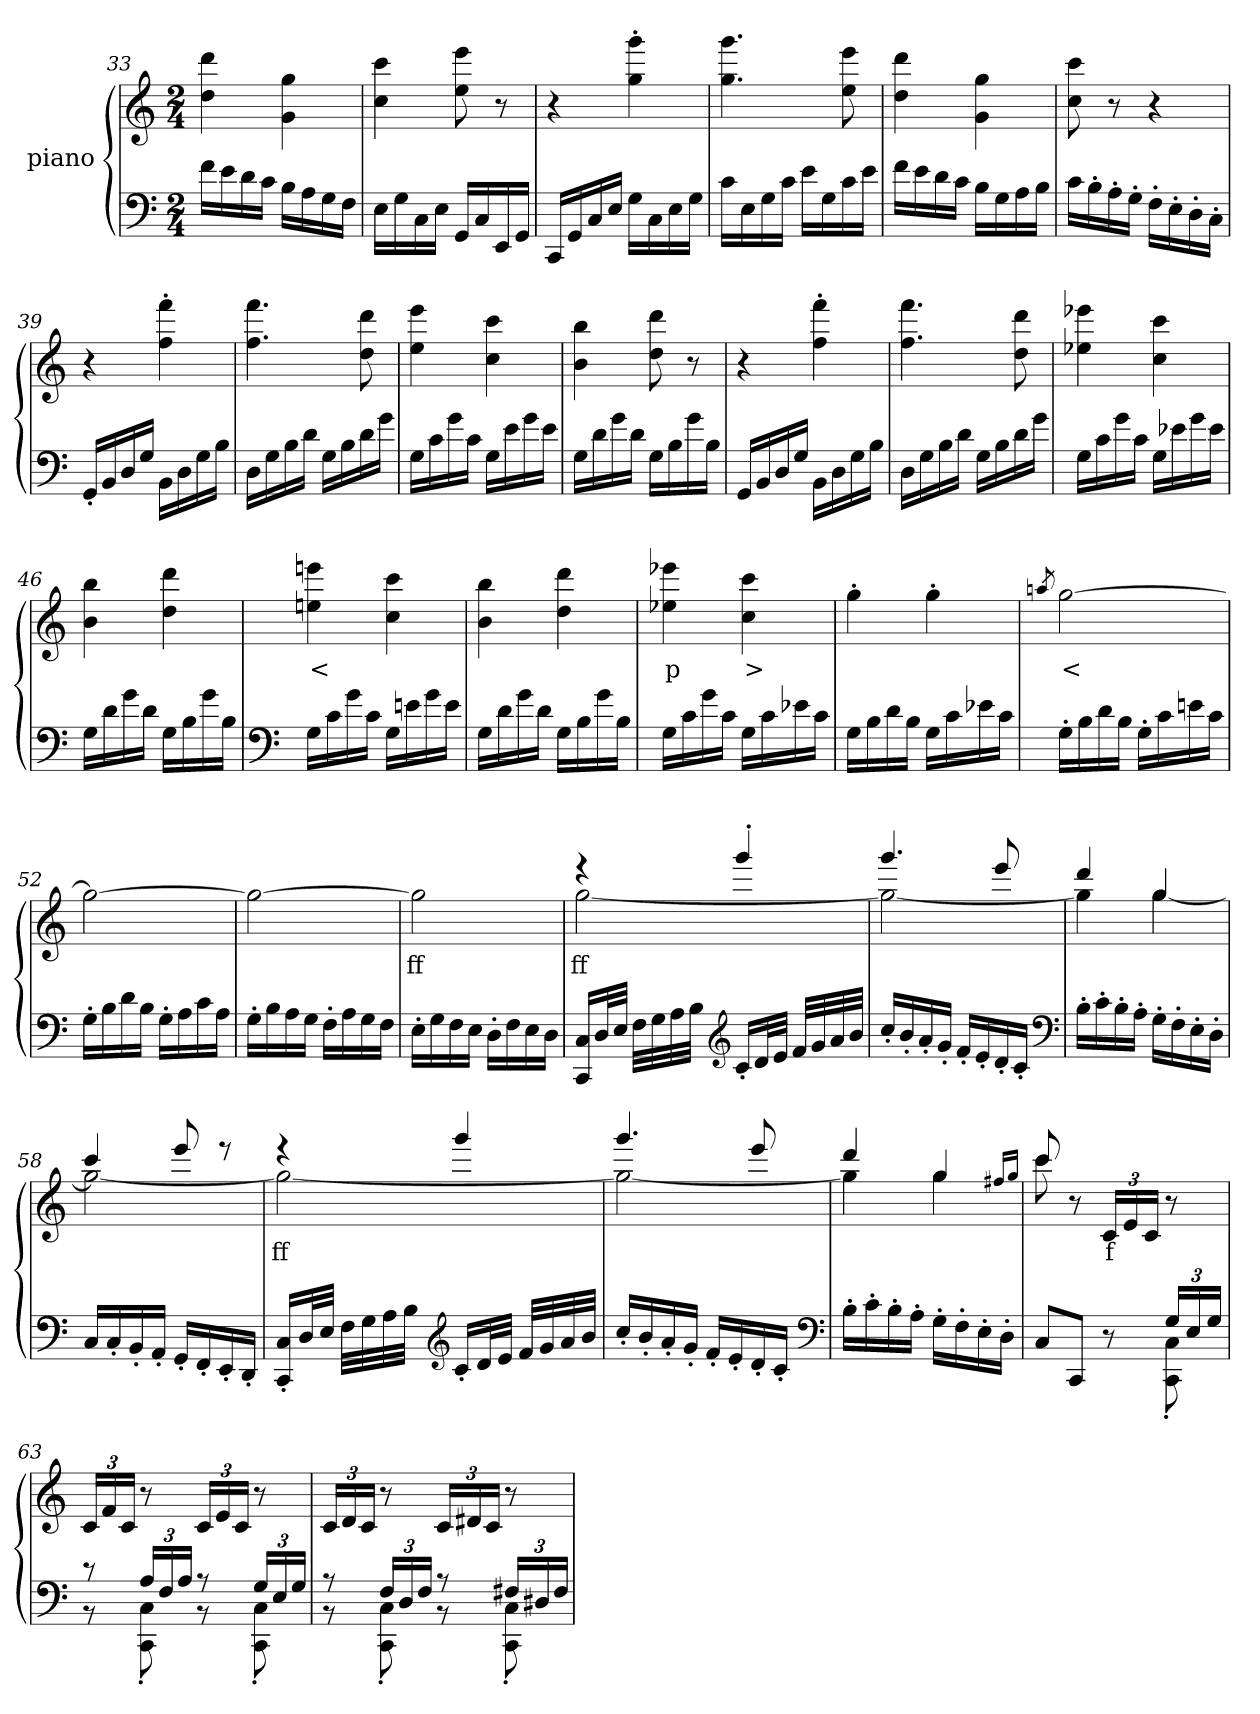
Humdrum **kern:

**kern	**kern	**text
*part2	*part1	*part1
*staff2	*staff1	*staff1
*	*I"piano	*
*clefF4	*clefG2	*
*k[]	*k[]	*
*C:	*C:	*
*M2/4	*M2/4	*
=33	=33	=33
16fLL	4dd 4ddd	.
16e	.	.
16d	.	.
16cJJ	.	.
16BLL	4g 4gg	.
16A	.	.
16G	.	.
16FJJ	.	.
=34	=34	=34
16ELL	4cc 4ccc	.
16G	.	.
16C	.	.
16EJJ	.	.
16GGLL	8ee 8eee	.
16C	.	.
16EE	8r	.
16GGJJ	.	.
=35	=35	=35
16CCLL	4r	.
16GG	.	.
16C	.	.
16EJJ	.	.
16GLL	4gg'> 4ggg'>	.
16C	.	.
16E	.	.
16GJJ	.	.
=36	=36	=36
16cLL	4.gg 4.ggg	.
16E	.	.
16G	.	.
16cJJ	.	.
16eLL	.	.
16G	.	.
16c	8ee 8eee	.
16eJJ	.	.
=37	=37	=37
16fLL	4dd 4ddd	.
16e	.	.
16d	.	.
16cJJ	.	.
16BLL	4g 4gg	.
16G	.	.
16A	.	.
16BJJ	.	.
=38	=38	=38
16cLL	8cc 8ccc	.
16B'>	.	.
16A'>	8r	.
16G'>JJ	.	.
16F'>LL	4r	.
16E'>	.	.
16D'>	.	.
16C'>JJ	.	.
=39	=39	=39
16GG'>LL	4r	.
16BB	.	.
16D	.	.
16GJJ	.	.
16BBLL	4ff'> 4fff'>	.
16D	.	.
16G	.	.
16BJJ	.	.
=40	=40	=40
16DLL	4.ff 4.fff	.
16G	.	.
16B	.	.
16dJJ	.	.
16GLL	.	.
16B	.	.
16d	8dd 8ddd	.
16gJJ	.	.
=41	=41	=41
16GLL	4ee 4eee	.
16c	.	.
16g	.	.
16cJJ	.	.
16GLL	4cc 4ccc	.
16e	.	.
16g	.	.
16eJJ	.	.
=42	=42	=42
16GLL	4b 4bb	.
16d	.	.
16g	.	.
16dJJ	.	.
16GLL	8dd 8ddd	.
16B	.	.
16g	8r	.
16BJJ	.	.
=43	=43	=43
16GGLL	4r	.
16BB	.	.
16D	.	.
16GJJ	.	.
16BBLL	4ff'> 4fff'>	.
16D	.	.
16G	.	.
16BJJ	.	.
=44	=44	=44
16DLL	4.ff 4.fff	.
16G	.	.
16B	.	.
16dJJ	.	.
16GLL	.	.
16B	.	.
16d	8dd 8ddd	.
16gJJ	.	.
=45	=45	=45
16GLL	4ee-X 4eee-X	.
16c	.	.
16g	.	.
16cJJ	.	.
16GLL	4cc 4ccc	.
16e-X	.	.
16g	.	.
16e-JJ	.	.
=46	=46	=46
16GLL	4b 4bb	.
16d	.	.
16g	.	.
16dJJ	.	.
16GLL	4dd 4ddd	.
16B	.	.
16g	.	.
16BJJ	.	.
=47	=47	=47
*clefF4	*	*
16GLL	4een 4eeen	<
16c	.	.
16g	.	.
16cJJ	.	.
16GLL	4cc 4ccc	.
16en	.	.
16g	.	.
16eJJ	.	.
=48	=48	=48
16GLL	4b 4bb	.
16d	.	.
16g	.	.
16dJJ	.	.
16GLL	4dd 4ddd	.
16B	.	.
16g	.	.
16BJJ	.	.
=49	=49	=49
16GLL	4ee-X 4eee-X	p
16c	.	.
16g	.	.
16cJJ	.	.
16GLL	4cc 4ccc	>
16c	.	.
16e-X	.	.
16cJJ	.	.
=50	=50	=50
16GLL	4gg'>	.
16B	.	.
16d	.	.
16BJJ	.	.
16GLL	4gg'>	.
16c	.	.
16e-X	.	.
16cJJ	.	.
=51	=51	=51
.	8qaan	.
16G'>LL	[2gg	<
16B	.	.
16d	.	.
16BJJ	.	.
16G'>LL	.	.
16c	.	.
16en	.	.
16cJJ	.	.
=52	=52	=52
16G'>LL	2gg_	.
16B	.	.
16d	.	.
16BJJ	.	.
16G'>LL	.	.
16A	.	.
16c	.	.
16AJJ	.	.
=53	=53	=53
16G'>LL	2gg_	.
16B	.	.
16A	.	.
16GJJ	.	.
16F'>LL	.	.
16A	.	.
16G	.	.
16FJJ	.	.
=54	=54	=54
16E'>LL	2gg]	ff
16G	.	.
16F	.	.
16EJJ	.	.
16D'>LL	.	.
16F	.	.
16E	.	.
16DJJ	.	.
=55	=55	=55
*	*^	*
16CC 16CLL	4r	[2gg	ff
32DL	.	.	.
32EJJJ	.	.	.
32FLLL	.	.	.
32G	.	.	.
32A	.	.	.
32BJJJ	.	.	.
*clefG2	*	*	*
16c'>LL	4ggg'>	.	.
32dL	.	.	.
32eJJJ	.	.	.
32fLLL	.	.	.
32g	.	.	.
32a	.	.	.
32bJJJ	.	.	.
=56	=56	=56	=56
16cc'>LL	4.ggg	2gg_	.
16b'>	.	.	.
16a'>	.	.	.
16g'>JJ	.	.	.
16f'>LL	.	.	.
16e'>	.	.	.
16d'>	8eee	.	.
16c'>JJ	.	.	.
*clefF4	*	*	*
=57	=57	=57	=57
16B'>LL	4ddd	4gg]	.
16c'>	.	.	.
16B'>	.	.	.
16A'>JJ	.	.	.
16G'>LL	4gg	[4gg	.
16F'>	.	.	.
16E'>	.	.	.
16D'>JJ	.	.	.
=58	=58	=58	=58
16CLL	4ccc	2gg_	.
16C'>	.	.	.
16BB'>	.	.	.
16AA'>JJ	.	.	.
16GG'>LL	8eee	.	.
16FF'>	.	.	.
16EE'>	8r	.	.
16DD'>JJ	.	.	.
=59	=59	=59	=59
16CC'> 16C'>LL	4r	2gg_	ff
32DL	.	.	.
32EJJJ	.	.	.
32FLLL	.	.	.
32G	.	.	.
32A	.	.	.
32BJJJ	.	.	.
*clefG2	*	*	*
16c'>LL	4ggg	.	.
32dL	.	.	.
32eJJJ	.	.	.
32fLLL	.	.	.
32g	.	.	.
32a	.	.	.
32bJJJ	.	.	.
=60	=60	=60	=60
16cc'>LL	4.ggg	2gg_	.
16b'>	.	.	.
16a'>	.	.	.
16g'>JJ	.	.	.
16f'>LL	.	.	.
16e'>	.	.	.
16d'>	8eee	.	.
16c'>JJ	.	.	.
*clefF4	*	*	*
=61	=61	=61	=61
16B'>LL	4ddd	4gg]	.
16c'>	.	.	.
16B'>	.	.	.
16A'>JJ	.	.	.
16G'>LL	4gg	4gg	.
16F'>	.	.	.
16E'>	.	.	.
16D'>JJ	.	.	.
.	.	16qff#XLL	.
.	.	16qggJJ	.
=62	=62	=62	=62
*^	*	*	*
8CL	4.ryy	8ccc	8ccc	.
8CCJ	.	4.ryy	8r	.
8r	.	.	24cLL	f
.	.	.	24e	.
.	.	.	24cJJ	.
24GLL	8CC'> 8C'>	.	8r	.
24E	.	.	.	.
24GJJ	.	.	.	.
*	*	*v	*v	*
=63	=63	=63	=63
8r	8r	24cLL	.
.	.	24f	.
.	.	24cJJ	.
24ALL	8CC'> 8C'>	8r	.
24F	.	.	.
24AJJ	.	.	.
8r	8r	24cLL	.
.	.	24e	.
.	.	24cJJ	.
24GLL	8CC'> 8C'>	8r	.
24E	.	.	.
24GJJ	.	.	.
=64	=64	=64	=64
8r	8r	24cLL	.
.	.	24d	.
.	.	24cJJ	.
24FLL	8CC'> 8C'>	8r	.
24D	.	.	.
24FJJ	.	.	.
8r	8r	24cLL	.
.	.	24d#X	.
.	.	24cJJ	.
24F#XLL	8CC'> 8C'>	8r	.
24D#X	.	.	.
24F#JJ	.	.	.
*v	*v	*	*
=	=	=
*-	*-	*-
